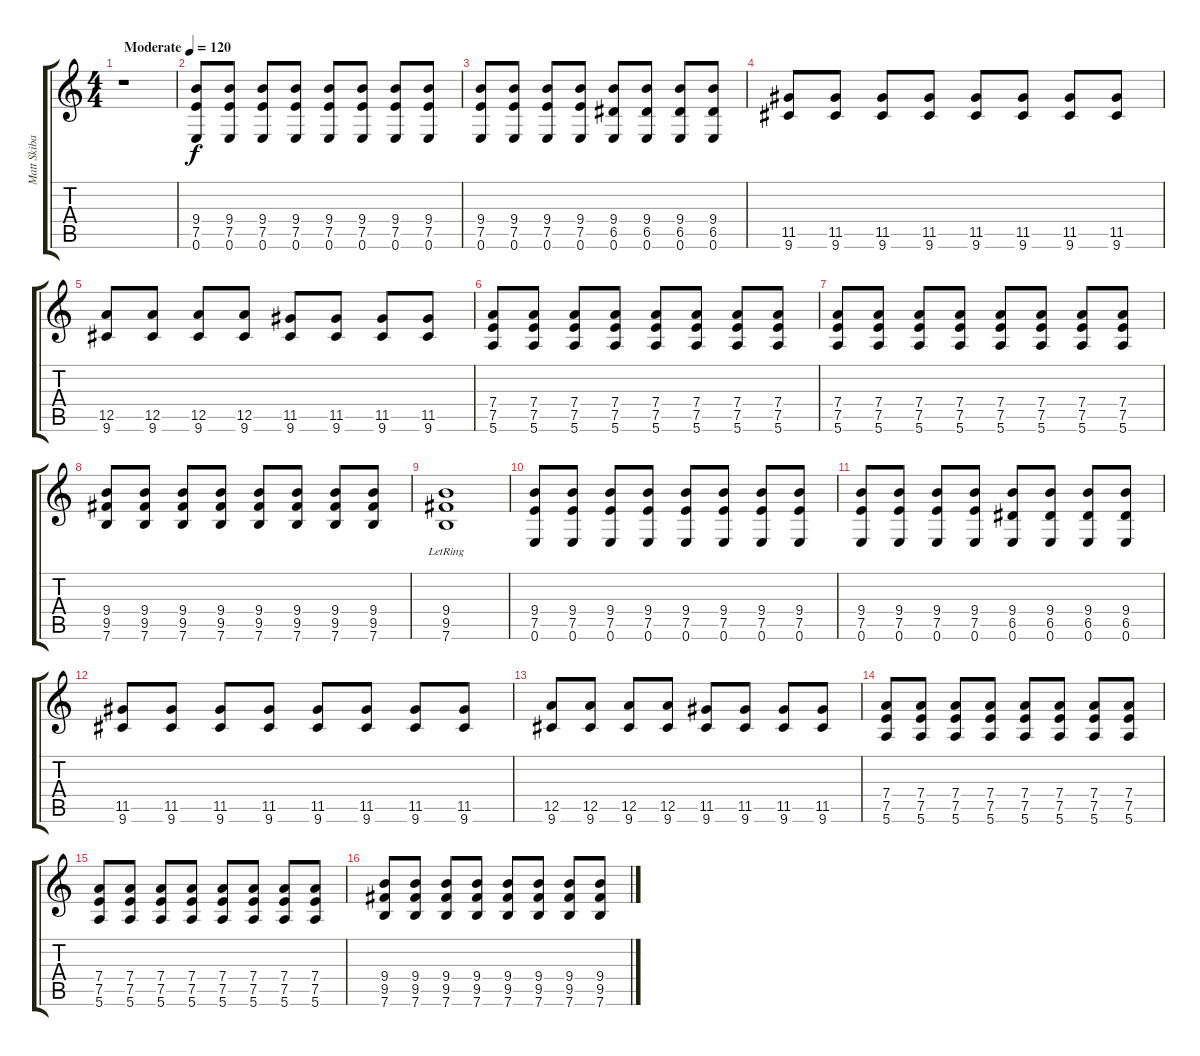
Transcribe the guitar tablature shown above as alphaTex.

\track ("Matt Skiba" "Matt Skiba") {instrument acousticguitarsteel}
\staff {score tabs}
\tuning (E4 B3 G3 D3 A2 E2) {hide}
\ts (4 4)
\tempo (120 "Moderate")
\clef g2
\ks c
r.1{dy f instrument acousticguitarsteel} |
(9.4 7.5 0.6).8 (9.4 7.5 0.6).8 (9.4 7.5 0.6).8 (9.4 7.5 0.6).8 (9.4 7.5 0.6).8 (9.4 7.5 0.6).8 (9.4 7.5 0.6).8 (9.4 7.5 0.6).8 |
(9.4 7.5 0.6).8 (9.4 7.5 0.6).8 (9.4 7.5 0.6).8 (9.4 7.5 0.6).8 (9.4 6.5 0.6).8 (9.4 6.5 0.6).8 (9.4 6.5 0.6).8 (9.4 6.5 0.6).8 |
(11.5 9.6).8 (11.5 9.6).8 (11.5 9.6).8 (11.5 9.6).8 (11.5 9.6).8 (11.5 9.6).8 (11.5 9.6).8 (11.5 9.6).8 |
(12.5 9.6).8 (12.5 9.6).8 (12.5 9.6).8 (12.5 9.6).8 (11.5 9.6).8 (11.5 9.6).8 (11.5 9.6).8 (11.5 9.6).8 |
(7.4 7.5 5.6).8 (7.4 7.5 5.6).8 (7.4 7.5 5.6).8 (7.4 7.5 5.6).8 (7.4 7.5 5.6).8 (7.4 7.5 5.6).8 (7.4 7.5 5.6).8 (7.4 7.5 5.6).8 |
(7.4 7.5 5.6).8 (7.4 7.5 5.6).8 (7.4 7.5 5.6).8 (7.4 7.5 5.6).8 (7.4 7.5 5.6).8 (7.4 7.5 5.6).8 (7.4 7.5 5.6).8 (7.4 7.5 5.6).8 |
(9.4 9.5 7.6).8 (9.4 9.5 7.6).8 (9.4 9.5 7.6).8 (9.4 9.5 7.6).8 (9.4 9.5 7.6).8 (9.4 9.5 7.6).8 (9.4 9.5 7.6).8 (9.4 9.5 7.6).8 |
(9.4{lr} 9.5{lr} 7.6{lr}).1 |
(9.4 7.5 0.6).8 (9.4 7.5 0.6).8 (9.4 7.5 0.6).8 (9.4 7.5 0.6).8 (9.4 7.5 0.6).8 (9.4 7.5 0.6).8 (9.4 7.5 0.6).8 (9.4 7.5 0.6).8 |
(9.4 7.5 0.6).8 (9.4 7.5 0.6).8 (9.4 7.5 0.6).8 (9.4 7.5 0.6).8 (9.4 6.5 0.6).8 (9.4 6.5 0.6).8 (9.4 6.5 0.6).8 (9.4 6.5 0.6).8 |
(11.5 9.6).8 (11.5 9.6).8 (11.5 9.6).8 (11.5 9.6).8 (11.5 9.6).8 (11.5 9.6).8 (11.5 9.6).8 (11.5 9.6).8 |
(12.5 9.6).8 (12.5 9.6).8 (12.5 9.6).8 (12.5 9.6).8 (11.5 9.6).8 (11.5 9.6).8 (11.5 9.6).8 (11.5 9.6).8 |
(7.4 7.5 5.6).8 (7.4 7.5 5.6).8 (7.4 7.5 5.6).8 (7.4 7.5 5.6).8 (7.4 7.5 5.6).8 (7.4 7.5 5.6).8 (7.4 7.5 5.6).8 (7.4 7.5 5.6).8 |
(7.4 7.5 5.6).8 (7.4 7.5 5.6).8 (7.4 7.5 5.6).8 (7.4 7.5 5.6).8 (7.4 7.5 5.6).8 (7.4 7.5 5.6).8 (7.4 7.5 5.6).8 (7.4 7.5 5.6).8 |
(9.4 9.5 7.6).8 (9.4 9.5 7.6).8 (9.4 9.5 7.6).8 (9.4 9.5 7.6).8 (9.4 9.5 7.6).8 (9.4 9.5 7.6).8 (9.4 9.5 7.6).8 (9.4 9.5 7.6).8
